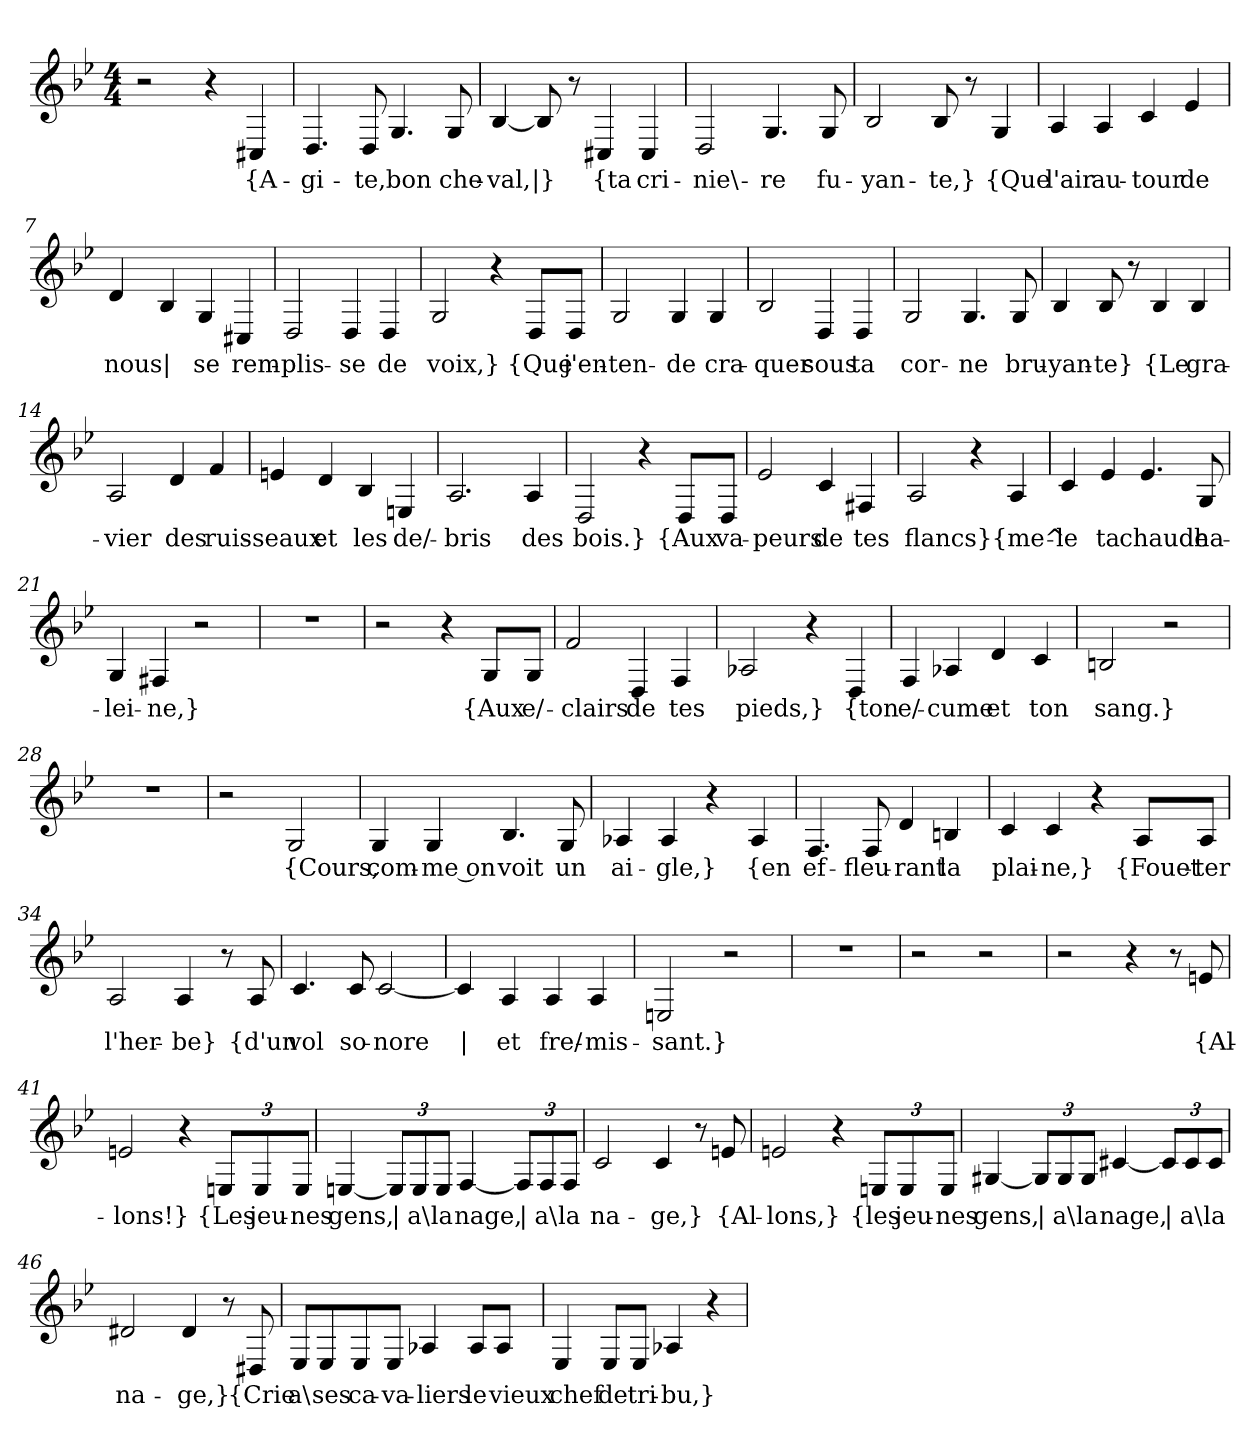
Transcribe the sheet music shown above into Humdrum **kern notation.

**kern	**text
*part1	*part1
*staff1	*staff1
*clefG2	*
*k[b-e-]	*
*M4/4	*
=1	=1
2r	.
4r	.
!	!LO:LY:b
4C#X/	{A-
=2	=2
!	!LO:LY:b
4.D/	-gi-
!	!LO:LY:b
8D/	-te,
!	!LO:LY:b
4.G/	bon
!	!LO:LY:b
8G/	che-
=3	=3
!	!LO:LY:b
[4B-/	-val,
!	!LO:LY:b
8B-/]	|}
8r	.
!	!LO:LY:b
4C#X/	{ta
!	!LO:LY:b
4C#/	cri-
=4	=4
!	!LO:LY:b
2D/	-nie\-
!	!LO:LY:b
4.G/	-re
!	!LO:LY:b
8G/	fu-
=5	=5
!	!LO:LY:b
2B-/	-yan-
!	!LO:LY:b
8B-/	-te,}
8r	.
!	!LO:LY:b
4G/	{Que
=6	=6
!	!LO:LY:b
4A/	l'air
!	!LO:LY:b
4A/	au-
!	!LO:LY:b
4c/	-tour
!	!LO:LY:b
4e-/	de
!!LO:LB:g=z
=7	=7
!	!LO:LY:b
4d/	nous
!	!LO:LY:b
4B-/	|
!	!LO:LY:b
4G/	se
!	!LO:LY:b
4C#X/	rem-
=8	=8
!	!LO:LY:b
2D/	-plis-
!	!LO:LY:b
4D/	-se
!	!LO:LY:b
4D/	de
=9	=9
!	!LO:LY:b
2G/	voix,}
4r	.
!	!LO:LY:b
8D/L	{Que
!	!LO:LY:b
8D/J	j'en-
=10	=10
!	!LO:LY:b
2G/	-ten-
!	!LO:LY:b
4G/	-de
!	!LO:LY:b
4G/	cra-
=11	=11
!	!LO:LY:b
2B-/	-quer
!	!LO:LY:b
4D/	sous
!	!LO:LY:b
4D/	ta
=12	=12
!	!LO:LY:b
2G/	cor-
!	!LO:LY:b
4.G/	-ne
!	!LO:LY:b
8G/	bru-
!!LO:LB:g=z
=13	=13
!	!LO:LY:b
4B-/	-yan-
!	!LO:LY:b
8B-/	-te}
8r	.
!	!LO:LY:b
4B-/	{Le
!	!LO:LY:b
4B-/	gra-
=14	=14
!	!LO:LY:b
2A/	-vier
!	!LO:LY:b
4d/	des
!	!LO:LY:b
4f/	ruis-
=15	=15
!	!LO:LY:b
4en/	-seaux
!	!LO:LY:b
4d/	et
!	!LO:LY:b
4B-/	les
!	!LO:LY:b
4En/	de/-
=16	=16
!	!LO:LY:b
2.A/	-bris
!	!LO:LY:b
4A/	des
=17	=17
!	!LO:LY:b
2D/	bois.}
4r	.
!	!LO:LY:b
8D/L	{Aux
!	!LO:LY:b
8D/J	va-
=18	=18
!	!LO:LY:b
2e-/	-peurs
!	!LO:LY:b
4c/	de
!	!LO:LY:b
4F#X/	tes
!!LO:LB:g=z
=19	=19
!	!LO:LY:b
2A/	flancs}
4r	.
!	!LO:LY:b
4A/	{me^-
=20	=20
!	!LO:LY:b
4c/	-le
!	!LO:LY:b
4e-/	ta
!	!LO:LY:b
4.e-/	chaude
!	!LO:LY:b
8G/	ha-
=21	=21
!	!LO:LY:b
4G/	-lei-
!	!LO:LY:b
4F#X/	-ne,}
2r	.
=22	=22
1r	.
=23	=23
2r	.
4r	.
!	!LO:LY:b
8G/L	{Aux
!	!LO:LY:b
8G/J	e/-
=24	=24
!	!LO:LY:b
2f/	-clairs
!	!LO:LY:b
4D/	de
!	!LO:LY:b
4F/	tes
=25	=25
!	!LO:LY:b
2A-X/	pieds,}
4r	.
!	!LO:LY:b
4D/	{ton
!!LO:LB:g=z
=26	=26
!	!LO:LY:b
4F/	e/-
!	!LO:LY:b
4A-X/	-cume
!	!LO:LY:b
4d/	et
!	!LO:LY:b
4c/	ton
=27	=27
!	!LO:LY:b
2Bn/	sang.}
2r	.
=28	=28
1r	.
=29	=29
2r	.
!	!LO:LY:b
2G/	{Cours,
=30	=30
!	!LO:LY:b
4G/	com-
!	!LO:LY:b
4G/	-me on
!	!LO:LY:b
4.B-/	voit
!	!LO:LY:b
8G/	un
=31	=31
!	!LO:LY:b
4A-X/	ai-
!	!LO:LY:b
4A-/	-gle,}
4r	.
!	!LO:LY:b
4A-/	{en
=32	=32
!	!LO:LY:b
4.F/	ef-
!	!LO:LY:b
8F/	-fleu-
!	!LO:LY:b
4d/	-rant
!	!LO:LY:b
4Bn/	la
!!LO:LB:g=z
=33	=33
!	!LO:LY:b
4c/	plai-
!	!LO:LY:b
4c/	-ne,}
4r	.
!	!LO:LY:b
8A/L	{Fouet-
!	!LO:LY:b
8A/J	-ter
=34	=34
!	!LO:LY:b
2A/	l'her-
!	!LO:LY:b
4A/	-be}
8r	.
!	!LO:LY:b
8A/	{d'un
=35	=35
!	!LO:LY:b
4.c/	vol
!	!LO:LY:b
8c/	so-
!	!LO:LY:b
[2c/	-nore
=36	=36
!	!LO:LY:b
4c/]	|
!	!LO:LY:b
4A/	et
!	!LO:LY:b
4A/	fre/-
!	!LO:LY:b
4A/	-mis-
=37	=37
!	!LO:LY:b
2En/	-sant.}
2r	.
=38	=38
1r	.
=39	=39
2r	.
2r	.
!!LO:LB:g=z
=40	=40
2r	.
4r	.
8r	.
!	!LO:LY:b
8en/	{Al-
=41	=41
!	!LO:LY:b
2en/	-lons!}
4r	.
*Xbrackettup	*
!	!LO:LY:b
12En/L	{Les
!	!LO:LY:b
12E/	jeu-
!	!LO:LY:b
12E/J	-nes
=42	=42
!	!LO:LY:b
[4En/	gens,
!	!LO:LY:b
12E/L]	|
!	!LO:LY:b
12E/	a\
!	!LO:LY:b
12E/J	la
!	!LO:LY:b
[4F/	nage,
!	!LO:LY:b
12F/L]	|
!	!LO:LY:b
12F/	a\
!	!LO:LY:b
12F/J	la
=43	=43
!	!LO:LY:b
2c/	na-
!	!LO:LY:b
4c/	-ge,}
8r	.
!	!LO:LY:b
8en/	{Al-
=44	=44
!	!LO:LY:b
2en/	-lons,}
4r	.
!	!LO:LY:b
12En/L	{les
!	!LO:LY:b
12E/	jeu-
!	!LO:LY:b
12E/J	-nes
!!LO:LB:g=z
=45	=45
!	!LO:LY:b
[4G#X/	gens,
!	!LO:LY:b
12G#/L]	|
!	!LO:LY:b
12G#/	a\
!	!LO:LY:b
12G#/J	la
!	!LO:LY:b
[4c#X/	nage,
!	!LO:LY:b
12c#/L]	|
!	!LO:LY:b
12c#/	a\
!	!LO:LY:b
12c#/J	la
=46	=46
!	!LO:LY:b
2d#X/	na-
!	!LO:LY:b
4d#/	-ge,}
8r	.
!	!LO:LY:b
8D#X/	{Crie
=47	=47
!	!LO:LY:b
8E-/L	a\
!	!LO:LY:b
8E-/	ses
!	!LO:LY:b
8E-/	ca-
!	!LO:LY:b
8E-/J	-va-
!	!LO:LY:b
4A-X/	-liers
!	!LO:LY:b
8A-/L	le
!	!LO:LY:b
8A-/J	vieux
=48	=48
!	!LO:LY:b
4E-/	chef
!	!LO:LY:b
8E-/L	de
!	!LO:LY:b
8E-/J	tri-
!	!LO:LY:b
4A-X/	-bu,}
4r	.
=	=
*-	*-
